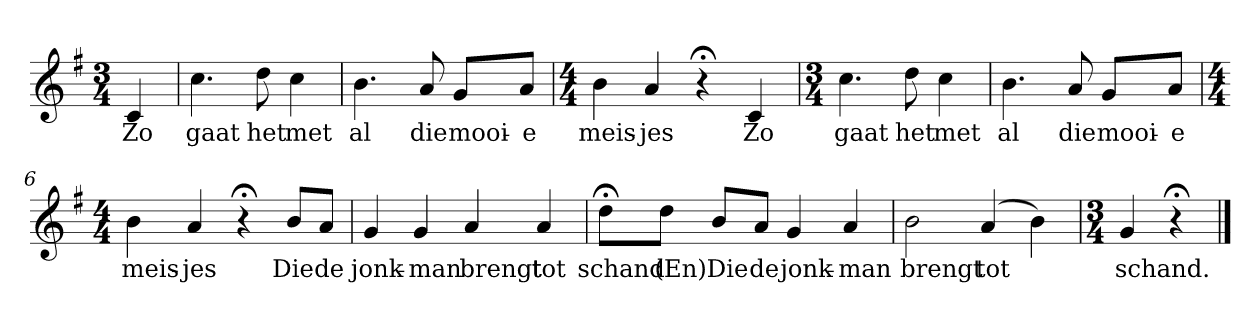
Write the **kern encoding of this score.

**kern	**text
*part1	*part1
*staff1	*staff1
*k[f#]	*
*G:	*
*M3/4	*
*MM120	*
=	=
4c	Zo
=1	=1
4.cc	gaat
8dd	het
4cc	met
=2	=2
4.b	al
8a	die
8gL	mooi-
8aJ	-e
=3	=3
*M4/4	*
4b	meis-
4a	-jes
4r;<	.
4c	Zo
=4	=4
*M3/4	*
4.cc	gaat
8dd	het
4cc	met
=5	=5
4.b	al
8a	die
8gL	mooi-
8aJ	-e
=6	=6
*M4/4	*
4b	meis-
4a	-jes
4r;<	.
8bL	Die
8aJ	de
=7	=7
4g	jonk-
4g	-man
4a	brengt
4a	tot
=8	=8
8dd;<L	schand
8ddJ	(En)
8bL	Die
8aJ	de
4g	jonk-
4a	-man
=9	=9
2b	brengt
(4a	tot
4b)	.
=10	=10
*M3/4	*
4g	schand.
4r;<	.
==	==
*-	*-
